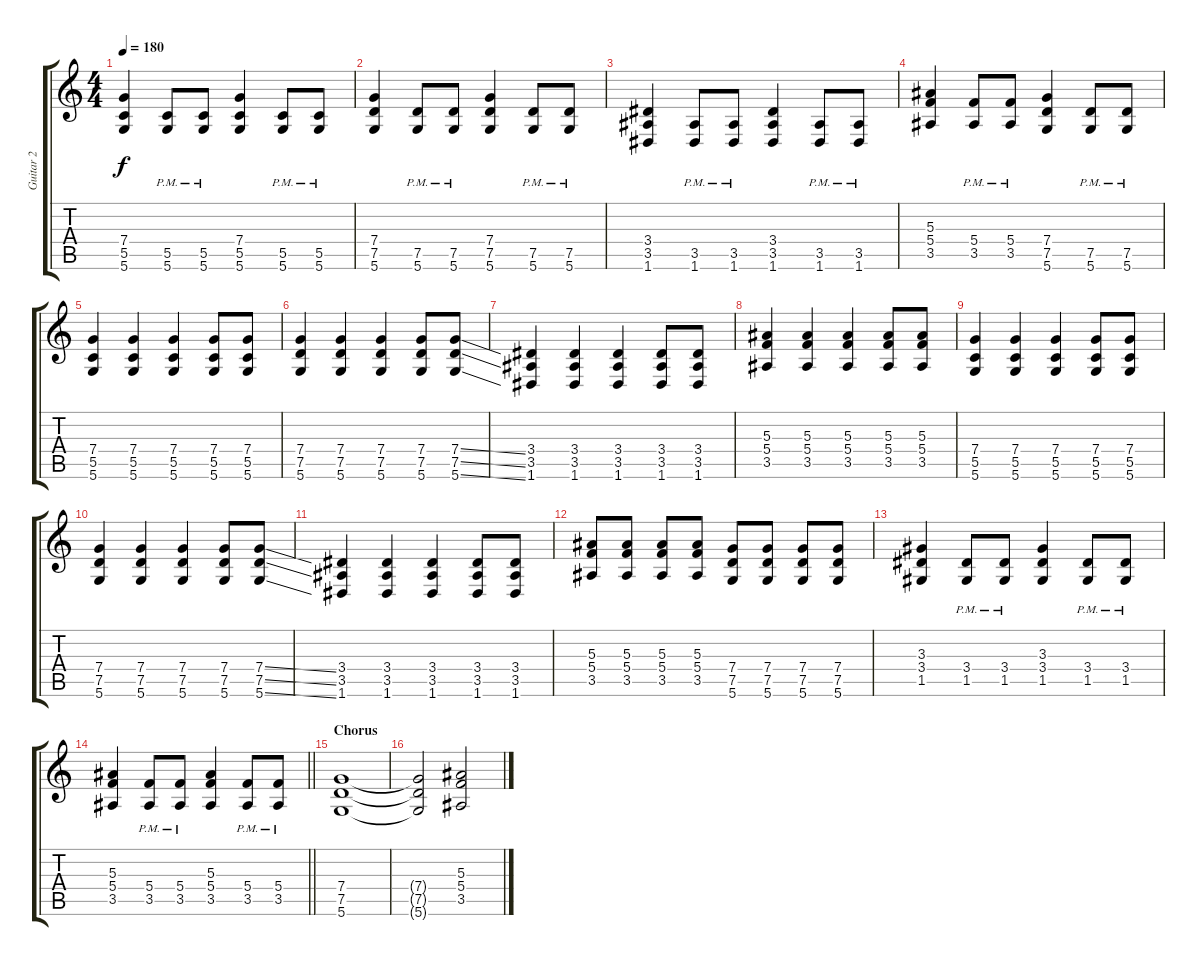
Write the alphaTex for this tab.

\track ("Guitar 2" "Guitar 2") {instrument distortionguitar}
\staff {score tabs}
\tuning (D4 A3 F3 C3 G2 D2) {hide}
\ts (4 4)
\tempo 180
\clef g2
\ks c
(7.4 5.5 5.6).4{dy f} (5.5{pm} 5.6{pm}).8 (5.5{pm} 5.6{pm}).8 (7.4 5.5 5.6).4 (5.5{pm} 5.6{pm}).8 (5.5{pm} 5.6{pm}).8 |
(7.4 7.5 5.6).4 (7.5{pm} 5.6{pm}).8 (7.5{pm} 5.6{pm}).8 (7.4 7.5 5.6).4 (7.5{pm} 5.6{pm}).8 (7.5{pm} 5.6{pm}).8 |
(3.4 3.5 1.6).4 (3.5{pm} 1.6{pm}).8 (3.5{pm} 1.6{pm}).8 (3.4 3.5 1.6).4 (3.5{pm} 1.6{pm}).8 (3.5{pm} 1.6{pm}).8 |
(5.3 5.4 3.5).4 (5.4{pm} 3.5{pm}).8 (5.4{pm} 3.5{pm}).8 (7.4 7.5 5.6).4 (7.5{pm} 5.6{pm}).8 (7.5{pm} 5.6{pm}).8 |
(7.4 5.5 5.6).4 (7.4 5.5 5.6).4 (7.4 5.5 5.6).4 (7.4 5.5 5.6).8 (7.4 5.5 5.6).8 |
(7.4 7.5 5.6).4 (7.4 7.5 5.6).4 (7.4 7.5 5.6).4 (7.4 7.5 5.6).8 (7.4{ss} 7.5{ss} 5.6{ss}).8 |
(3.4 3.5 1.6).4 (3.4 3.5 1.6).4 (3.4 3.5 1.6).4 (3.4 3.5 1.6).8 (3.4 3.5 1.6).8 |
(5.3 5.4 3.5).4 (5.3 5.4 3.5).4 (5.3 5.4 3.5).4 (5.3 5.4 3.5).8 (5.3 5.4 3.5).8 |
(7.4 5.5 5.6).4 (7.4 5.5 5.6).4 (7.4 5.5 5.6).4 (7.4 5.5 5.6).8 (7.4 5.5 5.6).8 |
(7.4 7.5 5.6).4 (7.4 7.5 5.6).4 (7.4 7.5 5.6).4 (7.4 7.5 5.6).8 (7.4{ss} 7.5{ss} 5.6{ss}).8 |
(3.4 3.5 1.6).4 (3.4 3.5 1.6).4 (3.4 3.5 1.6).4 (3.4 3.5 1.6).8 (3.4 3.5 1.6).8 |
(5.3 5.4 3.5).8 (5.3 5.4 3.5).8 (5.3 5.4 3.5).8 (5.3 5.4 3.5).8 (7.4 7.5 5.6).8 (7.4 7.5 5.6).8 (7.4 7.5 5.6).8 (7.4 7.5 5.6).8 |
(3.3 3.4 1.5).4 (3.4{pm} 1.5{pm}).8 (3.4{pm} 1.5{pm}).8 (3.3 3.4 1.5).4 (3.4{pm} 1.5{pm}).8 (3.4{pm} 1.5{pm}).8 |
\barLineRight lightlight
(5.3 5.4 3.5).4 (5.4{pm} 3.5{pm}).8 (5.4{pm} 3.5{pm}).8 (5.3 5.4 3.5).4 (5.4{pm} 3.5{pm}).8 (5.4{pm} 3.5{pm}).8 |
\section ("" "Chorus")
(7.4 7.5 5.6).1 |
(7.4{t} 7.5{t} 5.6{t}).2 (5.3 5.4 3.5).2
